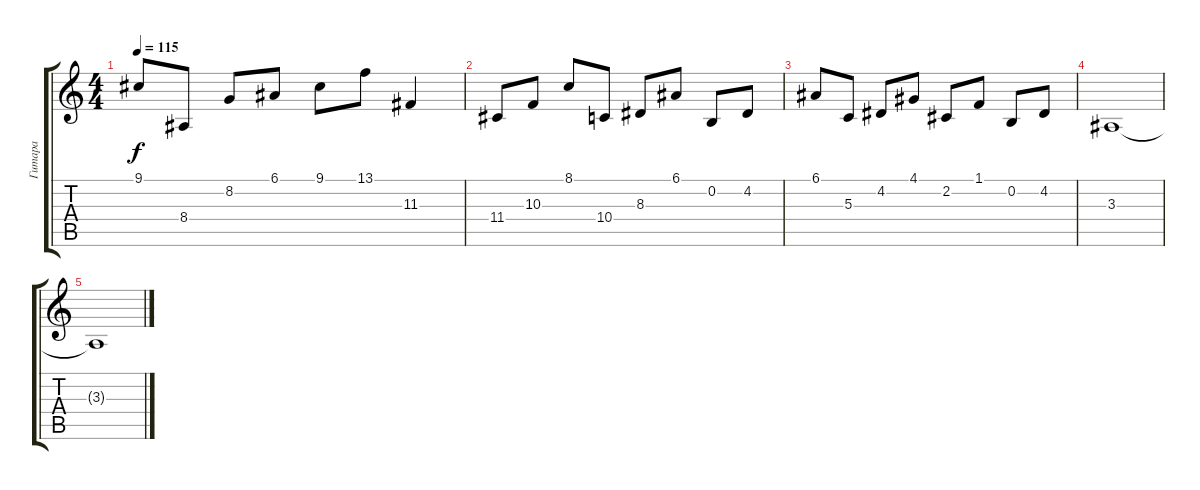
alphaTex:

\track ("Гитара" "Гитара") {instrument harpsichord}
\staff {score tabs}
\tuning (E4 B3 G3 D3 A2 E2) {hide}
\ts (4 4)
\tempo 115
\clef g2
\ks c
9.1.8{dy f} 8.4.8 8.2.8 6.1.8 9.1.8 13.1.8 11.3.4 |
11.4.8 10.3.8 8.1.8 10.4.8 8.3.8 6.1.8 0.2.8 4.2.8 |
6.1.8 5.3.8 4.2.8 4.1.8 2.2.8 1.1.8 0.2.8 4.2.8 |
3.3.1 |
3.3{t}.1
